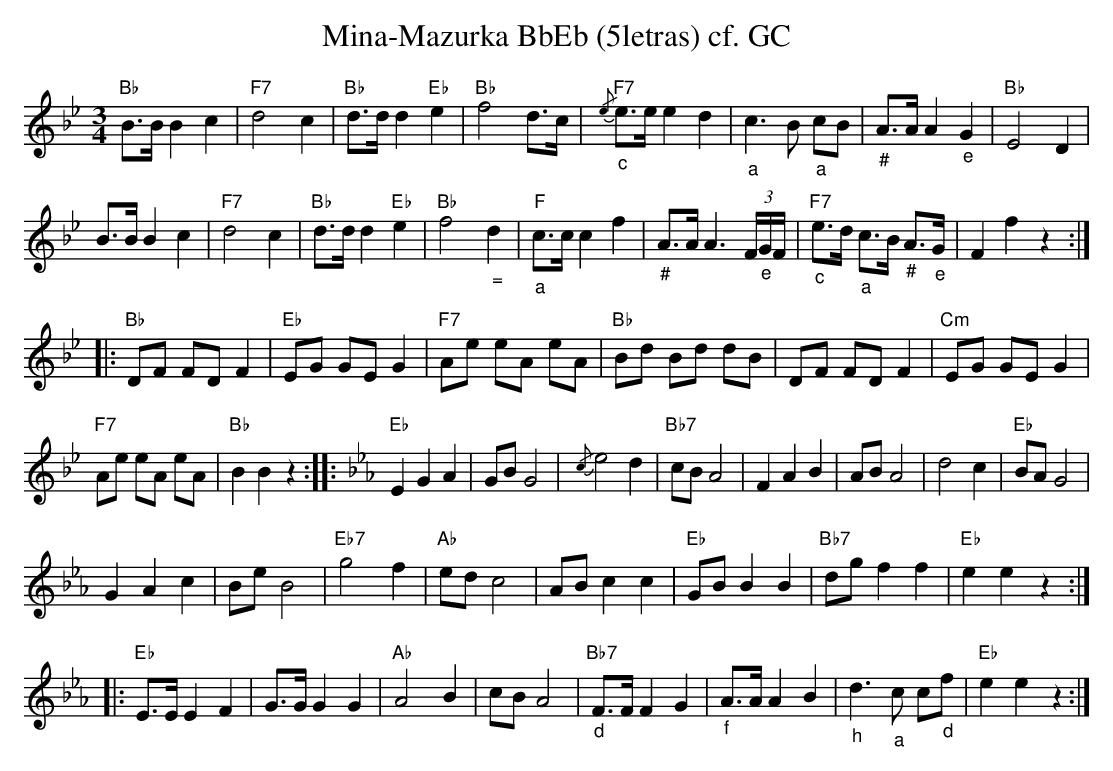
X:1
T:Mina-Mazurka BbEb (5letras) cf. GC
M:3/4
L:1/8
K:Bbmaj%%MIDI gchordon
"Bb"B>BB2c2 | "F7"d4c2 | "Bb"d>dd2"Eb"e2 | "Bb"f4d>c | "F7"{/e}"_c"e>e e2d2 | "_a"c3B "_a"cB | "_#"A>AA2"_e"G2 | "Bb"E4D2 |
B>BB2c2 | "F7"d4c2 | "Bb"d>dd2"Eb"e2 | "Bb"f4"_ ="d2 | "F""_a"c>cc2f2 | "_#"A>AA3 (3F/2"_e"G/2F/2 | "F7""_c"e>d "_a"c>B "_#"A>"_e"G | F2f2z2 ::
"Bb"DF FDF2 | "Eb"EG GEG2 | "F7"Ae eA eA | "Bb"Bd Bd dB | DF FDF2 | "Cm"EG GEG2 |
"F7"Ae eA eA | "Bb"B2B2z2 :: [K:Ebmaj] "Eb"E2G2A2 | GBG4 | {/c}e4d2 | "Bb7"cBA4 | F2A2B2 | ABA4 | d4c2 | "Eb"BAG4 |
G2A2c2 | BeB4 | "Eb7"g4f2 | "Ab"edc4 | ABc2c2 | "Eb"GBB2B2 | "Bb7"dgf2f2 | "Eb"e2e2z2 ::
"Eb"E>EE2F2 | G>GG2G2 | "Ab"A4B2 | cBA4 | "Bb7""_d"F>FF2G2 | "_f"A>AA2B2 | "_h"d3"_a"c c"_d"f | "Eb"e2e2z2 :|
